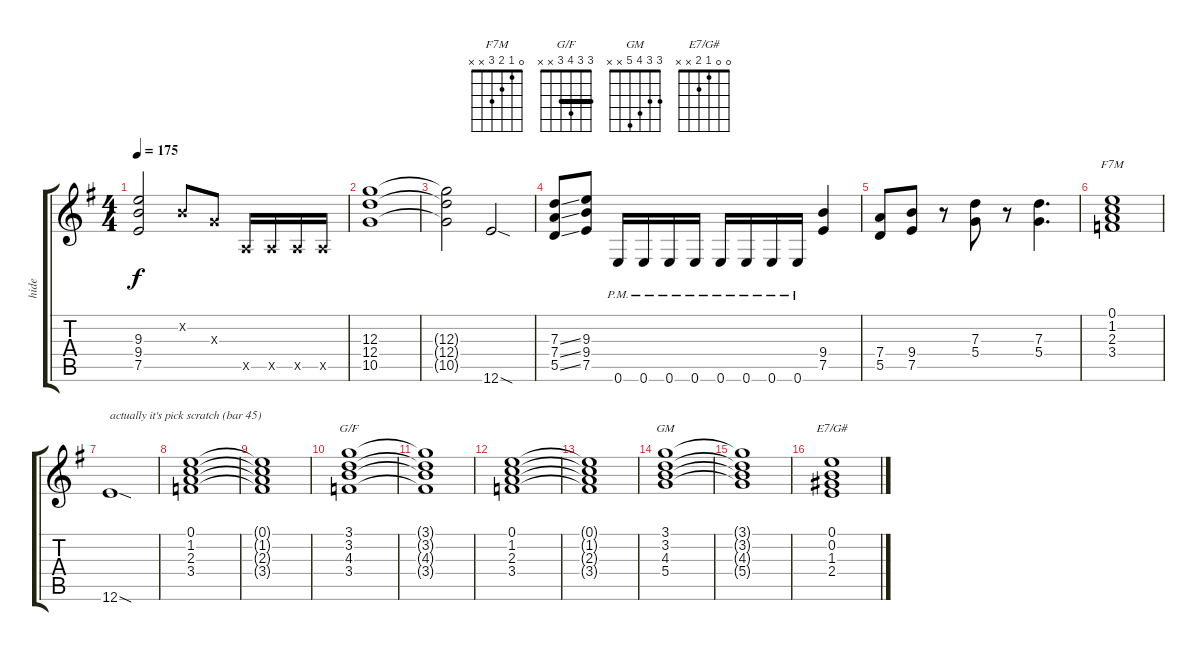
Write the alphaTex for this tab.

\track ("hide" "hide") {instrument overdrivenguitar}
\staff {score tabs}
\tuning (E4 B3 G3 D3 A2 E2) {hide}
\chord ("F7M" 0 1 2 3 x x)
\chord ("G/F" 3 3 4 3 x x) {barre 3}
\chord ("GM" 3 3 4 5 x x)
\chord ("E7/G#" 0 0 1 2 x x)
\ts (4 4)
\tempo 175
\clef g2
\ks g
(9.3{t} 9.4{t} 7.5{t}).2{dy f} 0.2{x}.8 0.3{x}.8 0.5{x}.16 0.5{x}.16 0.5{x}.16 0.5{x}.16 |
(12.3 12.4 10.5).1 |
(12.3{t} 12.4{t} 10.5{t}).2 12.6{sod}.2 |
(7.3{ss} 7.4{ss} 5.5{ss}).8 (9.3 9.4 7.5).8 0.6{pm}.16 0.6{pm}.16 0.6{pm}.16 0.6{pm}.16 0.6{pm}.16 0.6{pm}.16 0.6{pm}.16 0.6{pm}.16 (9.4 7.5).4 |
(7.4 5.5).8 (9.4 7.5).8 r.8 (7.3 5.4).8 r.8 (7.3 5.4).4{d} |
(0.1 1.2 2.3 3.4).1{ch "F7M"} |
12.6{sod}.1{txt "actually it's pick scratch (bar 45)"} |
(0.1 1.2 2.3 3.4).1 |
(0.1{t} 1.2{t} 2.3{t} 3.4{t}).1 |
(3.1 3.2 4.3 3.4).1{ch "G/F"} |
(3.1{t} 3.2{t} 4.3{t} 3.4{t}).1 |
(0.1 1.2 2.3 3.4).1 |
(0.1{t} 1.2{t} 2.3{t} 3.4{t}).1 |
(3.1 3.2 4.3 5.4).1{ch "GM"} |
(3.1{t} 3.2{t} 4.3{t} 5.4{t}).1 |
(0.1 0.2 1.3 2.4).1{ch "E7/G#"}
